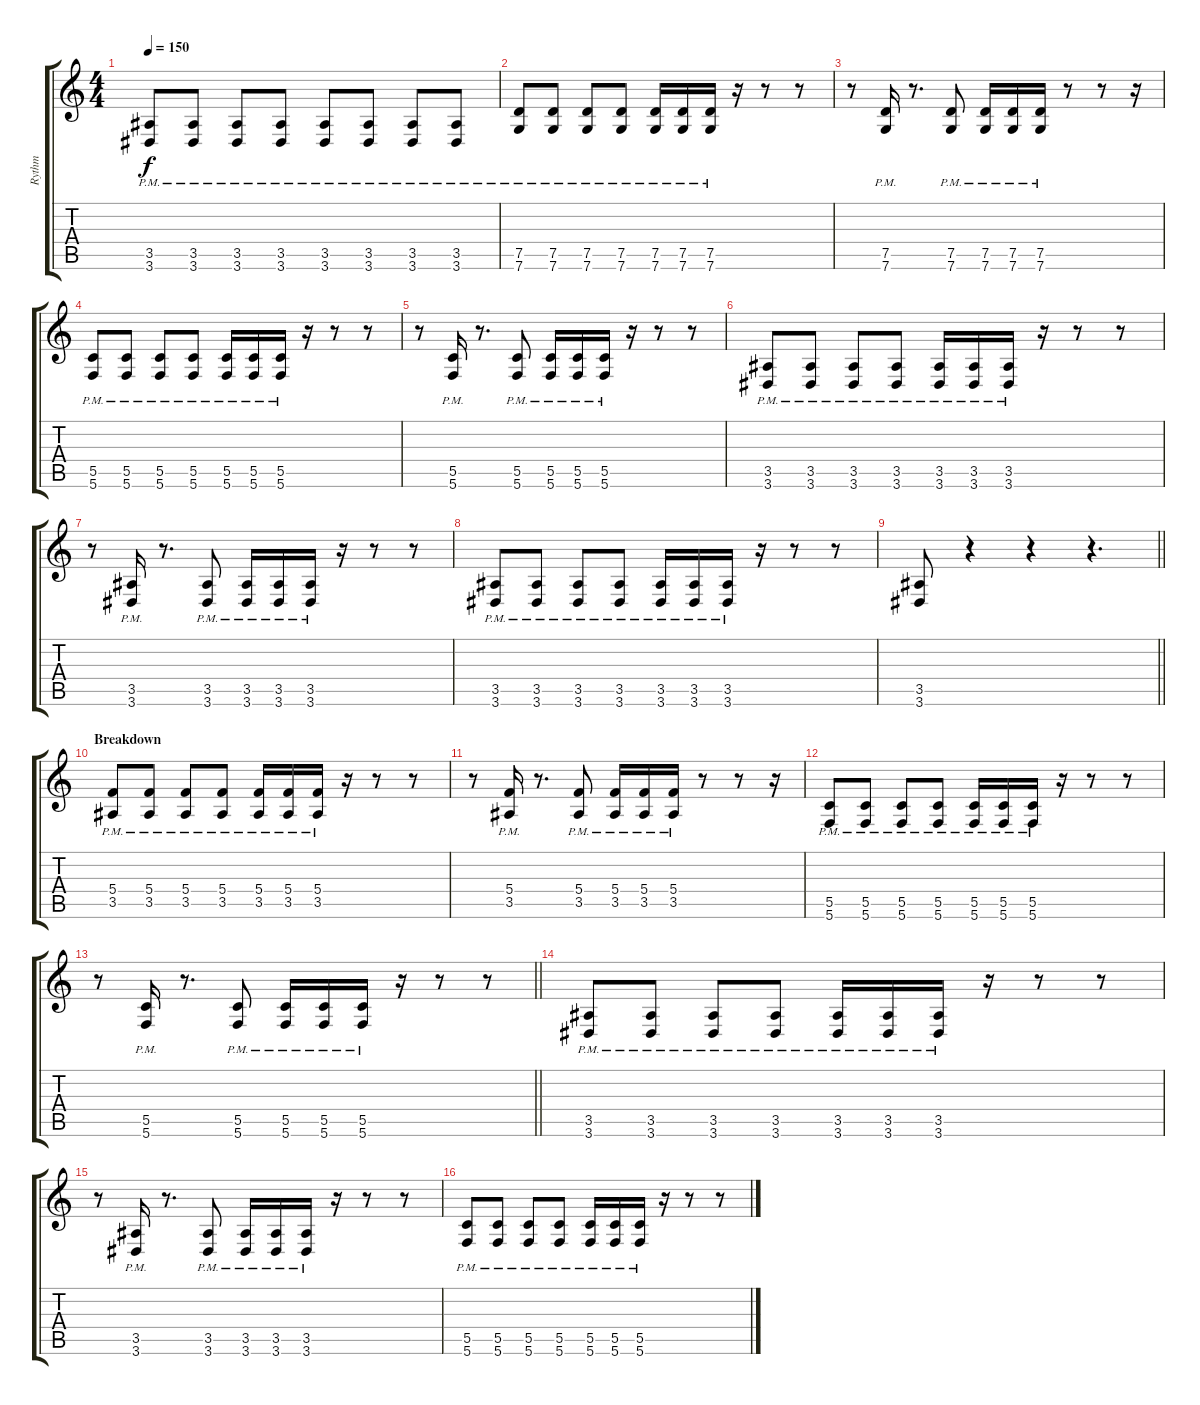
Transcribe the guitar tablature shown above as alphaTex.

\track ("Rythm" "Rythm") {instrument acousticguitarsteel}
\staff {score tabs}
\tuning (D4 A3 F3 C3 G2 C2) {hide}
\ts (4 4)
\tempo 150
\clef g2
\ks c
(3.5{pm} 3.6{pm}).8{dy f} (3.5{pm} 3.6{pm}).8 (3.5{pm} 3.6{pm}).8 (3.5{pm} 3.6{pm}).8 (3.5{pm} 3.6{pm}).8 (3.5{pm} 3.6{pm}).8 (3.5{pm} 3.6{pm}).8 (3.5{pm} 3.6{pm}).8 |
(7.5{pm} 7.6).8 (7.5{pm} 7.6).8 (7.5{pm} 7.6).8 (7.5{pm} 7.6).8 (7.5{pm} 7.6).16 (7.5{pm} 7.6).16 (7.5{pm} 7.6).16 r.16 r.8 r.8 |
r.8 (7.5{pm} 7.6).16 r.8{d} (7.5{pm} 7.6).8 (7.5{pm} 7.6).16 (7.5{pm} 7.6).16 (7.5{pm} 7.6).16 r.8 r.8 r.16 |
(5.5{pm} 5.6{pm}).8 (5.5{pm} 5.6{pm}).8 (5.5{pm} 5.6{pm}).8 (5.5{pm} 5.6{pm}).8 (5.5{pm} 5.6{pm}).16 (5.5{pm} 5.6{pm}).16 (5.5{pm} 5.6{pm}).16 r.16 r.8 r.8 |
r.8 (5.5{pm} 5.6{pm}).16 r.8{d} (5.5{pm} 5.6{pm}).8 (5.5{pm} 5.6{pm}).16 (5.5{pm} 5.6{pm}).16 (5.5{pm} 5.6{pm}).16 r.16 r.8 r.8 |
(3.5{pm} 3.6{pm}).8 (3.5{pm} 3.6{pm}).8 (3.5{pm} 3.6{pm}).8 (3.5{pm} 3.6{pm}).8 (3.5{pm} 3.6{pm}).16 (3.5{pm} 3.6{pm}).16 (3.5{pm} 3.6{pm}).16 r.16 r.8 r.8 |
r.8 (3.5{pm} 3.6{pm}).16 r.8{d} (3.5{pm} 3.6{pm}).8 (3.5{pm} 3.6{pm}).16 (3.5{pm} 3.6{pm}).16 (3.5{pm} 3.6{pm}).16 r.16 r.8 r.8 |
(3.5{pm} 3.6{pm}).8 (3.5{pm} 3.6{pm}).8 (3.5{pm} 3.6{pm}).8 (3.5{pm} 3.6{pm}).8 (3.5{pm} 3.6{pm}).16 (3.5{pm} 3.6{pm}).16 (3.5{pm} 3.6{pm}).16 r.16 r.8 r.8 |
\barLineRight lightlight
(3.5 3.6).8 r.4 r.4 r.4{d} |
\section ("" "Breakdown")
(5.4{pm} 3.5{pm}).8 (5.4{pm} 3.5{pm}).8 (5.4{pm} 3.5{pm}).8 (5.4{pm} 3.5{pm}).8 (5.4{pm} 3.5{pm}).16 (5.4{pm} 3.5{pm}).16 (5.4{pm} 3.5{pm}).16 r.16 r.8 r.8 |
r.8 (5.4{pm} 3.5{pm}).16 r.8{d} (5.4{pm} 3.5{pm}).8 (5.4{pm} 3.5{pm}).16 (5.4{pm} 3.5{pm}).16 (5.4{pm} 3.5{pm}).16 r.8 r.8 r.16 |
(5.5{pm} 5.6{pm}).8 (5.5{pm} 5.6{pm}).8 (5.5{pm} 5.6{pm}).8 (5.5{pm} 5.6{pm}).8 (5.5{pm} 5.6{pm}).16 (5.5{pm} 5.6{pm}).16 (5.5{pm} 5.6{pm}).16 r.16 r.8 r.8 |
\barLineRight lightlight
r.8 (5.5{pm} 5.6{pm}).16 r.8{d} (5.5{pm} 5.6{pm}).8 (5.5{pm} 5.6{pm}).16 (5.5{pm} 5.6{pm}).16 (5.5{pm} 5.6{pm}).16 r.16 r.8 r.8 |
(3.5{pm} 3.6{pm}).8 (3.5{pm} 3.6{pm}).8 (3.5{pm} 3.6{pm}).8 (3.5{pm} 3.6{pm}).8 (3.5{pm} 3.6{pm}).16 (3.5{pm} 3.6{pm}).16 (3.5{pm} 3.6{pm}).16 r.16 r.8 r.8 |
r.8 (3.5{pm} 3.6{pm}).16 r.8{d} (3.5{pm} 3.6{pm}).8 (3.5{pm} 3.6{pm}).16 (3.5{pm} 3.6{pm}).16 (3.5{pm} 3.6{pm}).16 r.16 r.8 r.8 |
(5.5{pm} 5.6{pm}).8 (5.5{pm} 5.6{pm}).8 (5.5{pm} 5.6{pm}).8 (5.5{pm} 5.6{pm}).8 (5.5{pm} 5.6{pm}).16 (5.5{pm} 5.6{pm}).16 (5.5{pm} 5.6{pm}).16 r.16 r.8 r.8
